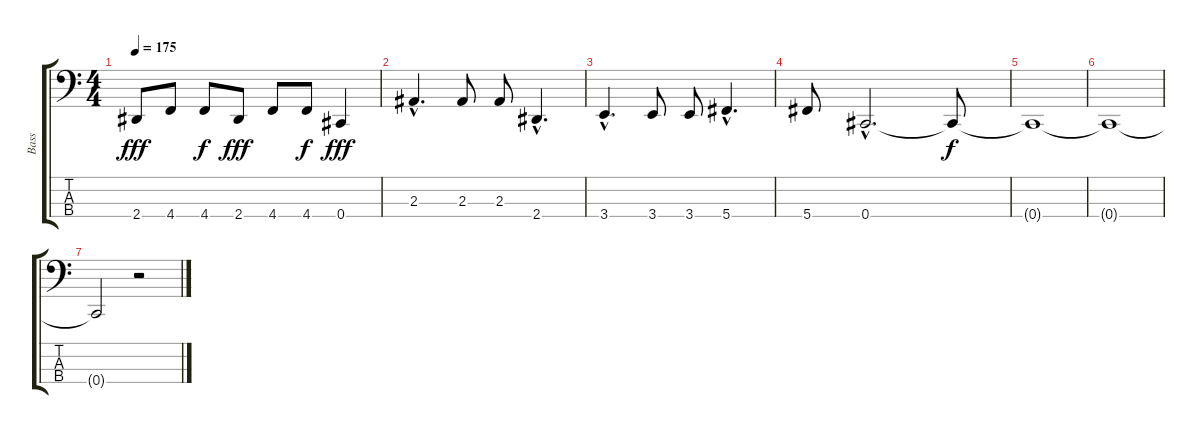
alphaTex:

\track ("Bass" "Bass") {instrument electricbasspick}
\staff {score tabs}
\tuning (Gb2 Db2 Ab1 Db1) {hide}
\ts (4 4)
\tempo 175
\clef f4
\ks c
2.4.8{dy fff} 4.4.8 4.4.8{dy f} 2.4.8{dy fff} 4.4.8 4.4.8{dy f} 0.4.4{dy fff} |
2.3{hac}.4{d} 2.3.8 2.3.8 2.4{hac}.4{d} |
3.4{hac}.4{d} 3.4.8 3.4.8 5.4{hac}.4{d} |
5.4.8 0.4{hac}.2{d} 0.4{t}.8{dy f} |
0.4{t}.1 |
0.4{t}.1 |
0.4{t}.2 r.2
